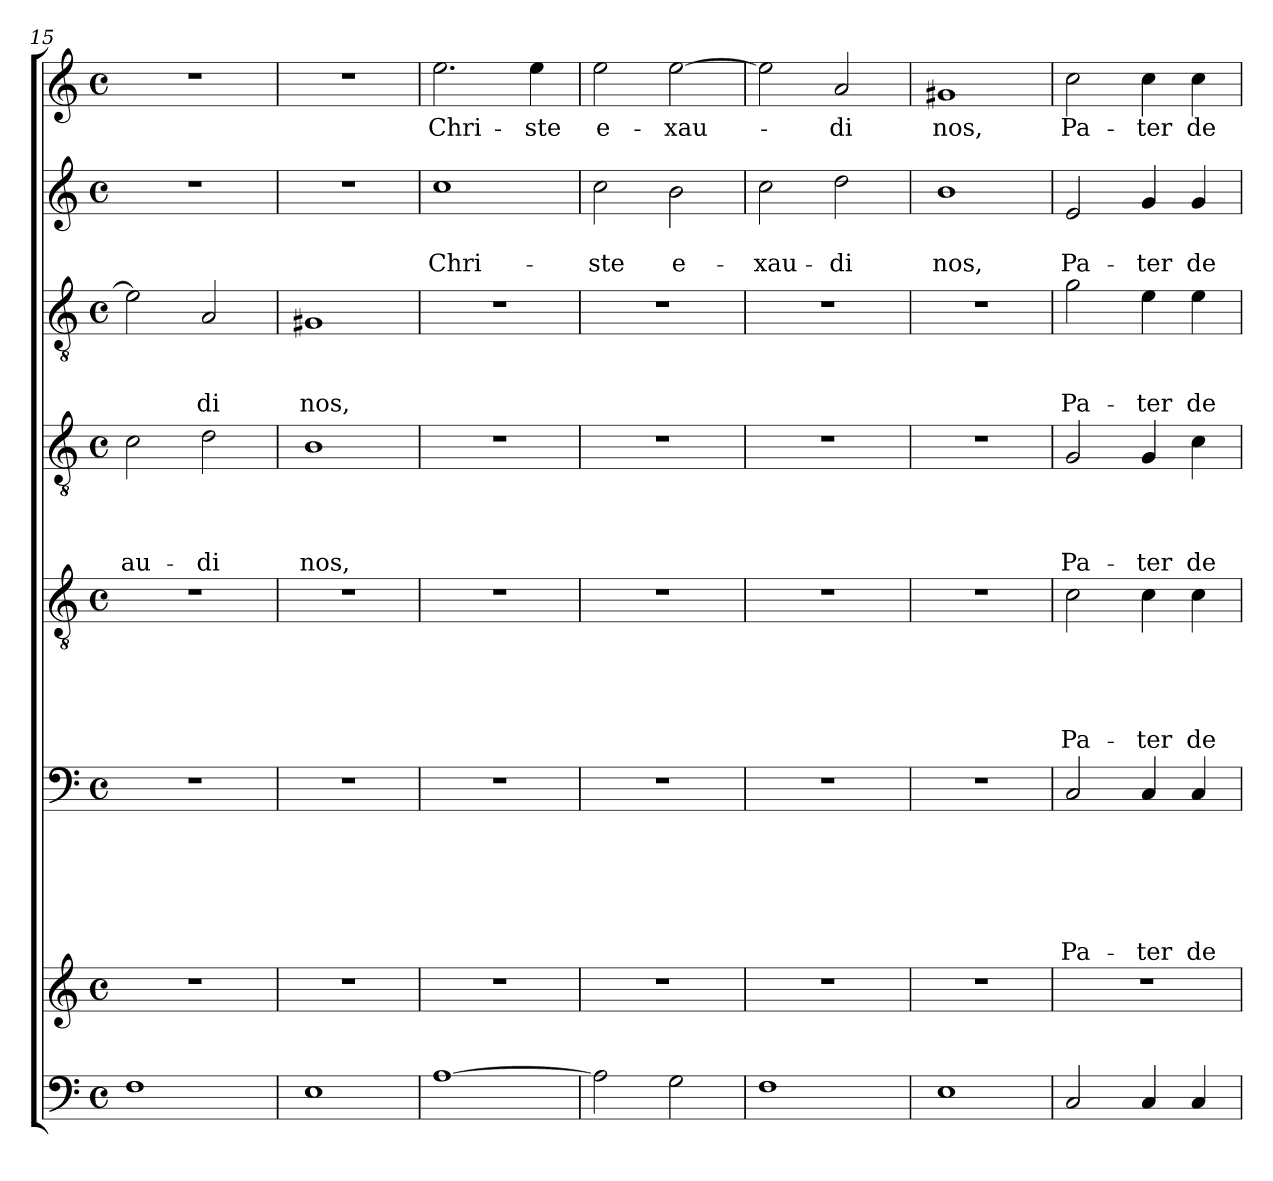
**kern	**kern	**kern	**text	**text	**text	**text	**text	**text	**kern	**text	**text	**text	**text	**text	**kern	**text	**text	**text	**text	**kern	**text	**text	**text	**kern	**text	**text	**kern	**text
*part8	*part7	*part6	*part6	*part6	*part6	*part6	*part6	*part6	*part5	*part5	*part5	*part5	*part5	*part5	*part4	*part4	*part4	*part4	*part4	*part3	*part3	*part3	*part3	*part2	*part2	*part2	*part1	*part1
*staff8	*staff7	*staff6	*staff6	*staff6	*staff6	*staff6	*staff6	*staff6	*staff5	*staff5	*staff5	*staff5	*staff5	*staff5	*staff4	*staff4	*staff4	*staff4	*staff4	*staff3	*staff3	*staff3	*staff3	*staff2	*staff2	*staff2	*staff1	*staff1
*clefF4	*clefG2	*clefF4	*	*	*	*	*	*	*clefGv2	*	*	*	*	*	*clefGv2	*	*	*	*	*clefGv2	*	*	*	*clefG2	*	*	*clefG2	*
*k[]	*k[]	*k[]	*	*	*	*	*	*	*k[]	*	*	*	*	*	*k[]	*	*	*	*	*k[]	*	*	*	*k[]	*	*	*k[]	*
*C:	*C:	*C:	*	*	*	*	*	*	*C:	*	*	*	*	*	*C:	*	*	*	*	*C:	*	*	*	*C:	*	*	*C:	*
*M4/4	*M4/4	*M4/4	*	*	*	*	*	*	*M4/4	*	*	*	*	*	*M4/4	*	*	*	*	*M4/4	*	*	*	*M4/4	*	*	*M4/4	*
*met(c)	*met(c)	*met(c)	*	*	*	*	*	*	*met(c)	*	*	*	*	*	*met(c)	*	*	*	*	*met(c)	*	*	*	*met(c)	*	*	*met(c)	*
=15	=15	=15	=15	=15	=15	=15	=15	=15	=15	=15	=15	=15	=15	=15	=15	=15	=15	=15	=15	=15	=15	=15	=15	=15	=15	=15	=15	=15
!	!	!	!	!	!	!	!	!	!	!	!	!	!	!	!	!	!	!	!LO:LY:b	!	!	!	!	!	!	!	!	!
1F	1r	1r	.	.	.	.	.	.	1r	.	.	.	.	.	2c\	.	.	.	au-	2e\]	.	.	.	1r	.	.	1r	.
!	!	!	!	!	!	!	!	!	!	!	!	!	!	!	!	!	!	!	!LO:LY:b	!	!	!	!LO:LY:b	!	!	!	!	!
.	.	.	.	.	.	.	.	.	.	.	.	.	.	.	2d\	.	.	.	-di	2A/	.	.	-di	.	.	.	.	.
=16	=16	=16	=16	=16	=16	=16	=16	=16	=16	=16	=16	=16	=16	=16	=16	=16	=16	=16	=16	=16	=16	=16	=16	=16	=16	=16	=16	=16
!	!	!	!	!	!	!	!	!	!	!	!	!	!	!	!	!	!	!	!LO:LY:b	!	!	!	!LO:LY:b	!	!	!	!	!
1E	1r	1r	.	.	.	.	.	.	1r	.	.	.	.	.	1B	.	.	.	nos,	1G#X	.	.	nos,	1r	.	.	1r	.
=17	=17	=17	=17	=17	=17	=17	=17	=17	=17	=17	=17	=17	=17	=17	=17	=17	=17	=17	=17	=17	=17	=17	=17	=17	=17	=17	=17	=17
!	!	!	!	!	!	!	!	!	!	!	!	!	!	!	!	!	!	!	!	!	!	!	!	!	!	!LO:LY:b	!	!LO:LY:b
[1A	1r	1r	.	.	.	.	.	.	1r	.	.	.	.	.	1r	.	.	.	.	1r	.	.	.	1cc	.	Chri-	2.ee\	Chri-
!	!	!	!	!	!	!	!	!	!	!	!	!	!	!	!	!	!	!	!	!	!	!	!	!	!	!	!	!LO:LY:b
.	.	.	.	.	.	.	.	.	.	.	.	.	.	.	.	.	.	.	.	.	.	.	.	.	.	.	4ee\	-ste
=18	=18	=18	=18	=18	=18	=18	=18	=18	=18	=18	=18	=18	=18	=18	=18	=18	=18	=18	=18	=18	=18	=18	=18	=18	=18	=18	=18	=18
!	!	!	!	!	!	!	!	!	!	!	!	!	!	!	!	!	!	!	!	!	!	!	!	!	!	!LO:LY:b	!	!LO:LY:b
2A\]	1r	1r	.	.	.	.	.	.	1r	.	.	.	.	.	1r	.	.	.	.	1r	.	.	.	2cc\	.	-ste	2ee\	e-
!	!	!	!	!	!	!	!	!	!	!	!	!	!	!	!	!	!	!	!	!	!	!	!	!	!	!LO:LY:b	!	!LO:LY:b
2G\	.	.	.	.	.	.	.	.	.	.	.	.	.	.	.	.	.	.	.	.	.	.	.	2b\	.	e-	[2ee\	-xau-
=19	=19	=19	=19	=19	=19	=19	=19	=19	=19	=19	=19	=19	=19	=19	=19	=19	=19	=19	=19	=19	=19	=19	=19	=19	=19	=19	=19	=19
!	!	!	!	!	!	!	!	!	!	!	!	!	!	!	!	!	!	!	!	!	!	!	!	!	!	!LO:LY:b	!	!
1F	1r	1r	.	.	.	.	.	.	1r	.	.	.	.	.	1r	.	.	.	.	1r	.	.	.	2cc\	.	-xau-	2ee\]	.
!	!	!	!	!	!	!	!	!	!	!	!	!	!	!	!	!	!	!	!	!	!	!	!	!	!	!LO:LY:b	!	!LO:LY:b
.	.	.	.	.	.	.	.	.	.	.	.	.	.	.	.	.	.	.	.	.	.	.	.	2dd\	.	-di	2a/	-di
!!LO:LB:g=z
=20	=20	=20	=20	=20	=20	=20	=20	=20	=20	=20	=20	=20	=20	=20	=20	=20	=20	=20	=20	=20	=20	=20	=20	=20	=20	=20	=20	=20
!	!	!	!	!	!	!	!	!	!	!	!	!	!	!	!	!	!	!	!	!	!	!	!	!	!	!LO:LY:b	!	!LO:LY:b
1E	1r	1r	.	.	.	.	.	.	1r	.	.	.	.	.	1r	.	.	.	.	1r	.	.	.	1b	.	nos,	1g#X	nos,
=21	=21	=21	=21	=21	=21	=21	=21	=21	=21	=21	=21	=21	=21	=21	=21	=21	=21	=21	=21	=21	=21	=21	=21	=21	=21	=21	=21	=21
!	!	!	!	!	!	!	!	!LO:LY:b	!	!	!	!	!	!LO:LY:b	!	!	!	!	!LO:LY:b	!	!	!	!LO:LY:b	!	!	!LO:LY:b	!	!LO:LY:b
2C/	1r	2C/	.	.	.	.	.	Pa-	2c\	.	.	.	.	Pa-	2G/	.	.	.	Pa-	2g\	.	.	Pa-	2e/	.	Pa-	2cc\	Pa-
!	!	!	!	!	!	!	!	!LO:LY:b	!	!	!	!	!	!LO:LY:b	!	!	!	!	!LO:LY:b	!	!	!	!LO:LY:b	!	!	!LO:LY:b	!	!LO:LY:b
4C/	.	4C/	.	.	.	.	.	-ter	4c\	.	.	.	.	-ter	4G/	.	.	.	-ter	4e\	.	.	-ter	4g/	.	-ter	4cc\	-ter
!	!	!	!	!	!	!	!	!LO:LY:b	!	!	!	!	!	!LO:LY:b	!	!	!	!	!LO:LY:b	!	!	!	!LO:LY:b	!	!	!LO:LY:b	!	!LO:LY:b
4C/	.	4C/	.	.	.	.	.	de	4c\	.	.	.	.	de	4c\	.	.	.	de	4e\	.	.	de	4g/	.	de	4cc\	de
=	=	=	=	=	=	=	=	=	=	=	=	=	=	=	=	=	=	=	=	=	=	=	=	=	=	=	=	=
*-	*-	*-	*-	*-	*-	*-	*-	*-	*-	*-	*-	*-	*-	*-	*-	*-	*-	*-	*-	*-	*-	*-	*-	*-	*-	*-	*-	*-
